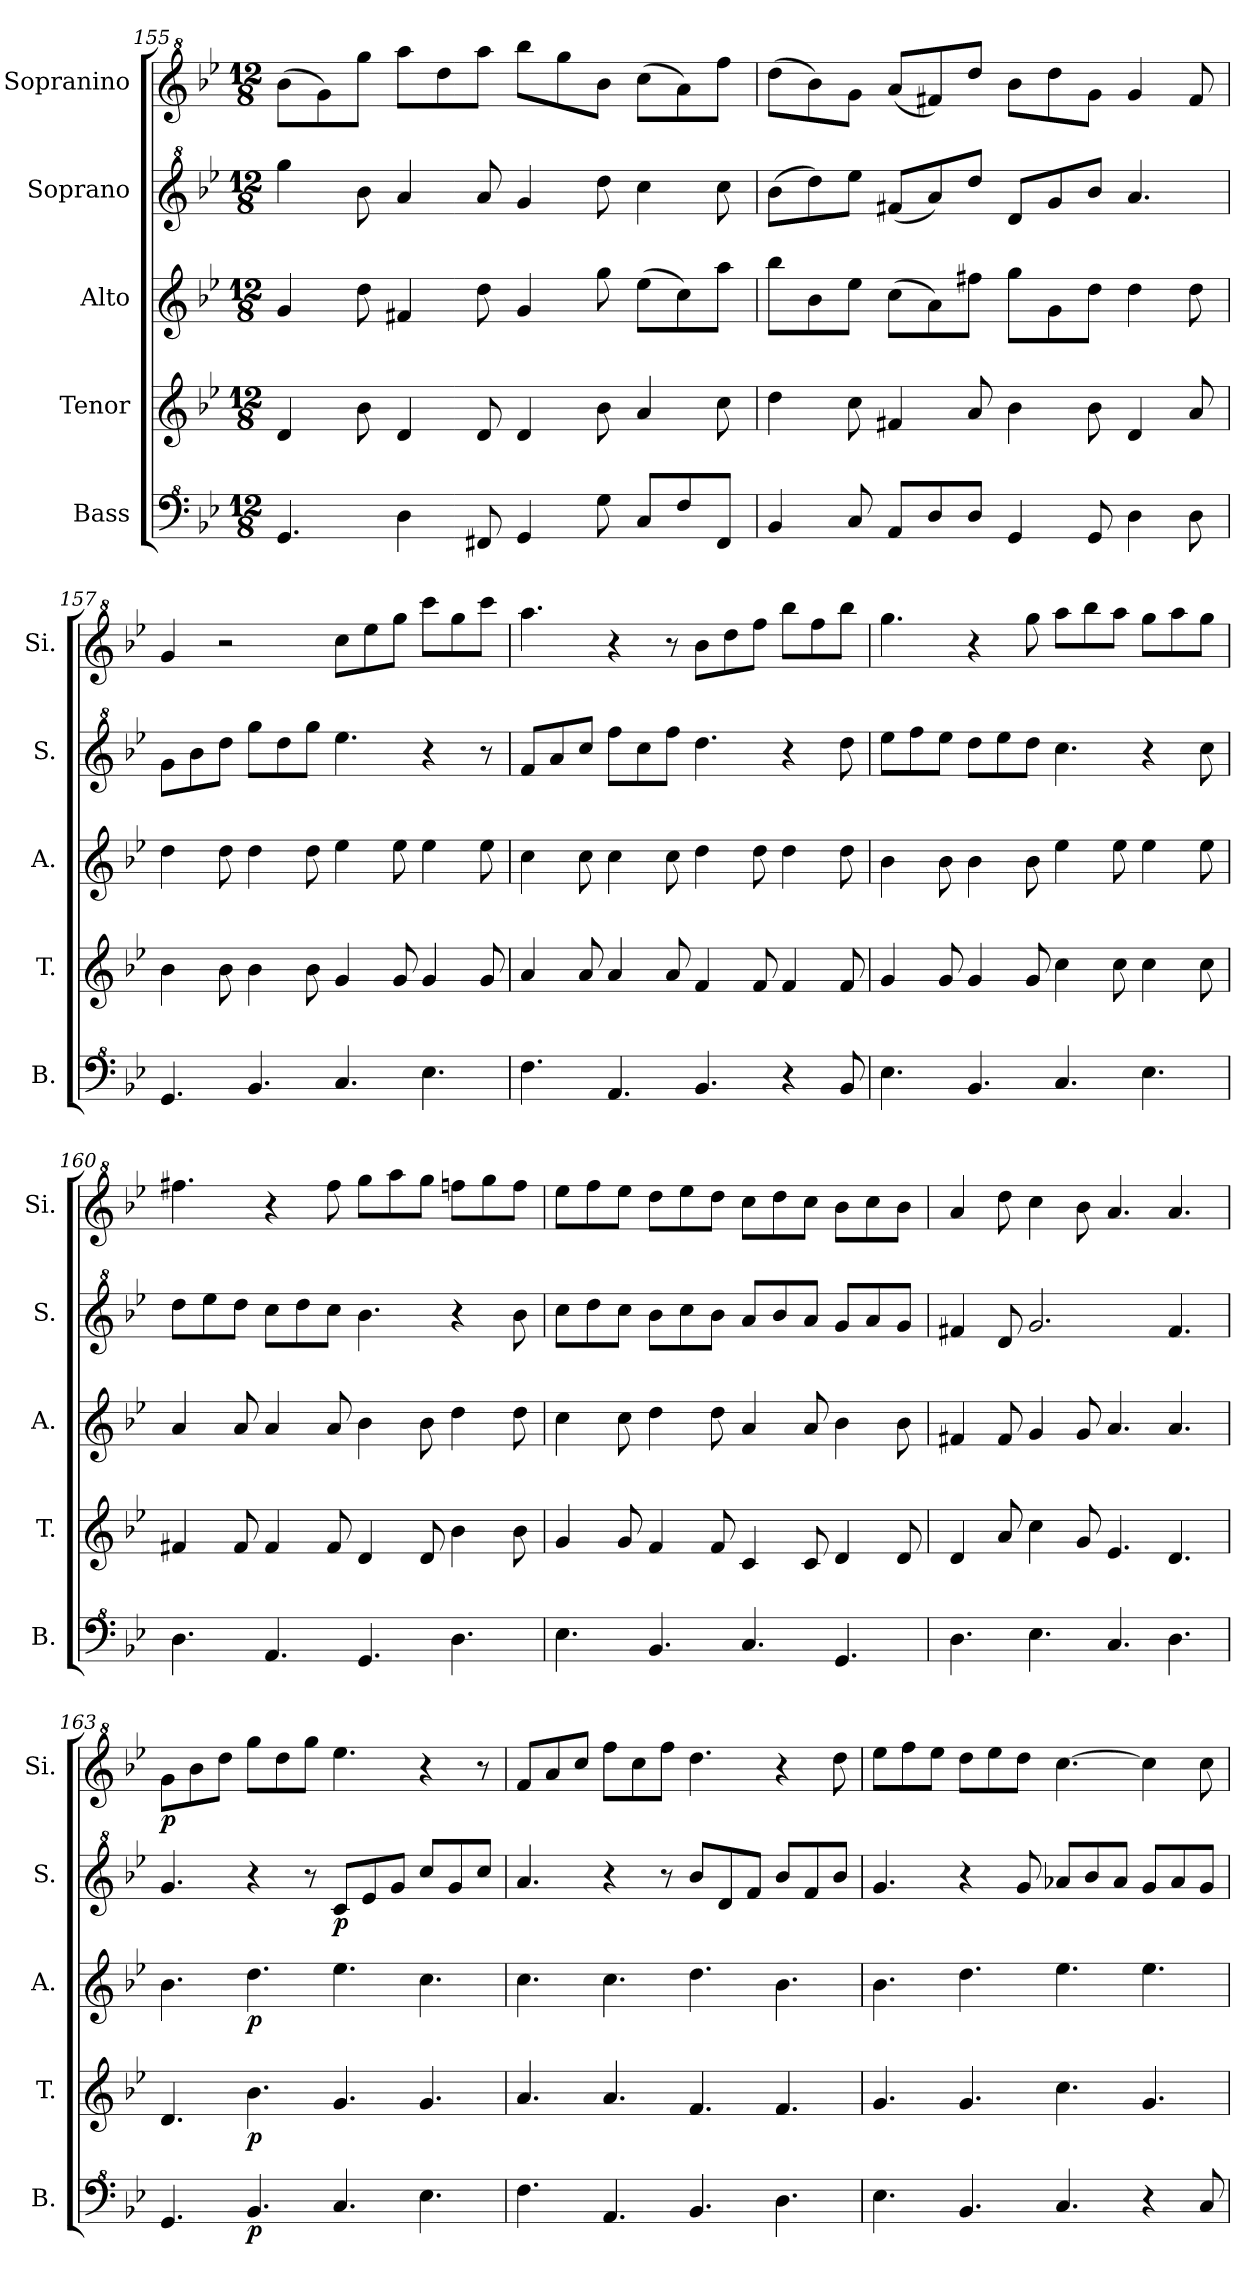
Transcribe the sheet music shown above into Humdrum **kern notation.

**kern	**dynam	**kern	**dynam	**kern	**dynam	**kern	**dynam	**kern	**dynam
*part5	*part5	*part4	*part4	*part3	*part3	*part2	*part2	*part1	*part1
*staff5	*staff5	*staff4	*staff4	*staff3	*staff3	*staff2	*staff2	*staff1	*staff1
*I"Bass	*	*I"Tenor	*	*I"Alto	*	*I"Soprano	*	*I"Sopranino	*
*I'B.	*	*I'T.	*	*I'A.	*	*I'S.	*	*I'Si.	*
!!LO:LB:g=z
*clefF^4	*	*clefG2	*	*clefG2	*	*clefG^2	*	*clefG^2	*
*k[b-e-]	*	*k[b-e-]	*	*k[b-e-]	*	*k[b-e-]	*	*k[b-e-]	*
*M12/8	*	*M12/8	*	*M12/8	*	*M12/8	*	*M12/8	*
=155	=155	=155	=155	=155	=155	=155	=155	=155	=155
4.G/	.	4d/	.	4g/	.	4ggg\	.	(>8bb-\L	.
.	.	.	.	.	.	.	.	8gg\)	.
.	.	8b-\	.	8dd\	.	8bb-\	.	8ggg\J	.
4d\	.	4d/	.	4f#X/	.	4aa/	.	8aaa\L	.
.	.	.	.	.	.	.	.	8ddd\	.
8F#X/	.	8d/	.	8dd\	.	8aa/	.	8aaa\J	.
4G/	.	4d/	.	4g/	.	4gg/	.	8bbb-\L	.
.	.	.	.	.	.	.	.	8ggg\	.
8g\	.	8b-\	.	8gg\	.	8ddd\	.	8bb-\J	.
8c/L	.	4a/	.	(>8ee-\L	.	4ccc\	.	(>8ccc\L	.
8f/	.	.	.	8cc\)	.	.	.	8aa\)	.
8F#/J	.	8cc\	.	8aa\J	.	8ccc\	.	8fff\J	.
=156	=156	=156	=156	=156	=156	=156	=156	=156	=156
4B-/	.	4dd\	.	8bb-\L	.	(>8bb-\L	.	(>8ddd\L	.
.	.	.	.	8b-\	.	8ddd\)	.	8bb-\)	.
8c/	.	8cc\	.	8ee-\J	.	8eee-\J	.	8gg\J	.
8A/L	.	4f#X/	.	(>8cc\L	.	(8ff#X/L	.	(8aa/L	.
8d/	.	.	.	8a\)	.	8aa/)	.	8ff#X/)	.
8d/J	.	8a/	.	8ff#X\J	.	8ddd/J	.	8ddd/J	.
4G/	.	4b-\	.	8gg\L	.	8dd/L	.	8bb-\L	.
.	.	.	.	8g\	.	8gg/	.	8ddd\	.
8G/	.	8b-\	.	8dd\J	.	8bb-/J	.	8gg\J	.
4d\	.	4d/	.	4dd\	.	4.aa/	.	4gg/	.
8d\	.	8a/	.	8dd\	.	.	.	8ff#/	.
=157	=157	=157	=157	=157	=157	=157	=157	=157	=157
4.G/	.	4b-\	.	4dd\	.	8gg\L	.	4gg/	.
.	.	.	.	.	.	8bb-\	.	.	.
.	.	8b-\	.	8dd\	.	8ddd\J	.	2r	.
4.B-/	.	4b-\	.	4dd\	.	8ggg\L	.	.	.
.	.	.	.	.	.	8ddd\	.	.	.
.	.	8b-\	.	8dd\	.	8ggg\J	.	.	.
4.c/	.	4g/	.	4ee-\	.	4.eee-\	.	8ccc\L	.
.	.	.	.	.	.	.	.	8eee-\	.
.	.	8g/	.	8ee-\	.	.	.	8ggg\J	.
4.e-\	.	4g/	.	4ee-\	.	4r	.	8cccc\L	.
.	.	.	.	.	.	.	.	8ggg\	.
.	.	8g/	.	8ee-\	.	8r	.	8cccc\J	.
=158	=158	=158	=158	=158	=158	=158	=158	=158	=158
4.f\	.	4a/	.	4cc\	.	8ff/L	.	4.aaa\	.
.	.	.	.	.	.	8aa/	.	.	.
.	.	8a/	.	8cc\	.	8ccc/J	.	.	.
4.A/	.	4a/	.	4cc\	.	8fff\L	.	4r	.
.	.	.	.	.	.	8ccc\	.	.	.
.	.	8a/	.	8cc\	.	8fff\J	.	8r	.
4.B-/	.	4f/	.	4dd\	.	4.ddd\	.	8bb-\L	.
.	.	.	.	.	.	.	.	8ddd\	.
.	.	8f/	.	8dd\	.	.	.	8fff\J	.
4r	.	4f/	.	4dd\	.	4r	.	8bbb-\L	.
.	.	.	.	.	.	.	.	8fff\	.
8B-/	.	8f/	.	8dd\	.	8ddd\	.	8bbb-\J	.
=159	=159	=159	=159	=159	=159	=159	=159	=159	=159
4.e-\	.	4g/	.	4b-\	.	8eee-\L	.	4.ggg\	.
.	.	.	.	.	.	8fff\	.	.	.
.	.	8g/	.	8b-\	.	8eee-\J	.	.	.
4.B-/	.	4g/	.	4b-\	.	8ddd\L	.	4r	.
.	.	.	.	.	.	8eee-\	.	.	.
.	.	8g/	.	8b-\	.	8ddd\J	.	8ggg\	.
4.c/	.	4cc\	.	4ee-\	.	4.ccc\	.	8aaa\L	.
.	.	.	.	.	.	.	.	8bbb-\	.
.	.	8cc\	.	8ee-\	.	.	.	8aaa\J	.
4.e-\	.	4cc\	.	4ee-\	.	4r	.	8ggg\L	.
.	.	.	.	.	.	.	.	8aaa\	.
.	.	8cc\	.	8ee-\	.	8ccc\	.	8ggg\J	.
=160	=160	=160	=160	=160	=160	=160	=160	=160	=160
4.d\	.	4f#X/	.	4a/	.	8ddd\L	.	4.fff#X\	.
.	.	.	.	.	.	8eee-\	.	.	.
.	.	8f#/	.	8a/	.	8ddd\J	.	.	.
4.A/	.	4f#/	.	4a/	.	8ccc\L	.	4r	.
.	.	.	.	.	.	8ddd\	.	.	.
.	.	8f#/	.	8a/	.	8ccc\J	.	8fff#\	.
4.G/	.	4d/	.	4b-\	.	4.bb-\	.	8ggg\L	.
.	.	.	.	.	.	.	.	8aaa\	.
.	.	8d/	.	8b-\	.	.	.	8ggg\J	.
4.d\	.	4b-\	.	4dd\	.	4r	.	8fffn\L	.
.	.	.	.	.	.	.	.	8ggg\	.
.	.	8b-\	.	8dd\	.	8bb-\	.	8fff\J	.
!!LO:LB:g=z
=161	=161	=161	=161	=161	=161	=161	=161	=161	=161
4.e-\	.	4g/	.	4cc\	.	8ccc\L	.	8eee-\L	.
.	.	.	.	.	.	8ddd\	.	8fff\	.
.	.	8g/	.	8cc\	.	8ccc\J	.	8eee-\J	.
4.B-/	.	4f/	.	4dd\	.	8bb-\L	.	8ddd\L	.
.	.	.	.	.	.	8ccc\	.	8eee-\	.
.	.	8f/	.	8dd\	.	8bb-\J	.	8ddd\J	.
4.c/	.	4c/	.	4a/	.	8aa/L	.	8ccc\L	.
.	.	.	.	.	.	8bb-/	.	8ddd\	.
.	.	8c/	.	8a/	.	8aa/J	.	8ccc\J	.
4.G/	.	4d/	.	4b-\	.	8gg/L	.	8bb-\L	.
.	.	.	.	.	.	8aa/	.	8ccc\	.
.	.	8d/	.	8b-\	.	8gg/J	.	8bb-\J	.
=162	=162	=162	=162	=162	=162	=162	=162	=162	=162
4.d\	.	4d/	.	4f#X/	.	4ff#X/	.	4aa/	.
.	.	8a/	.	8f#/	.	8dd/	.	8ddd\	.
4.e-\	.	4cc\	.	4g/	.	2.gg/	.	4ccc\	.
.	.	8g/	.	8g/	.	.	.	8bb-\	.
4.c/	.	4.e-/	.	4.a/	.	.	.	4.aa/	.
4.d\	.	4.d/	.	4.a/	.	4.ff#/	.	4.aa/	.
=163	=163	=163	=163	=163	=163	=163	=163	=163	=163
!	!	!	!	!	!	!	!	!	!LO:DY:b
4.G/	.	4.d/	.	4.b-\	.	4.gg/	.	8gg\L	p
.	.	.	.	.	.	.	.	8bb-\	.
.	.	.	.	.	.	.	.	8ddd\J	.
!	!LO:DY:b	!	!LO:DY:b	!	!LO:DY:b	!	!	!	!
4.B-/	p	4.b-\	p	4.dd\	p	4r	.	8ggg\L	.
.	.	.	.	.	.	.	.	8ddd\	.
.	.	.	.	.	.	8r	.	8ggg\J	.
!	!	!	!	!	!	!	!LO:DY:b	!	!
4.c/	.	4.g/	.	4.ee-\	.	8cc/L	p	4.eee-\	.
.	.	.	.	.	.	8ee-/	.	.	.
.	.	.	.	.	.	8gg/J	.	.	.
4.e-\	.	4.g/	.	4.cc\	.	8ccc/L	.	4r	.
.	.	.	.	.	.	8gg/	.	.	.
.	.	.	.	.	.	8ccc/J	.	8r	.
=164	=164	=164	=164	=164	=164	=164	=164	=164	=164
4.f\	.	4.a/	.	4.cc\	.	4.aa/	.	8ff/L	.
.	.	.	.	.	.	.	.	8aa/	.
.	.	.	.	.	.	.	.	8ccc/J	.
4.A/	.	4.a/	.	4.cc\	.	4r	.	8fff\L	.
.	.	.	.	.	.	.	.	8ccc\	.
.	.	.	.	.	.	8r	.	8fff\J	.
4.B-/	.	4.f/	.	4.dd\	.	8bb-/L	.	4.ddd\	.
.	.	.	.	.	.	8dd/	.	.	.
.	.	.	.	.	.	8ff/J	.	.	.
4.d\	.	4.f/	.	4.b-\	.	8bb-/L	.	4r	.
.	.	.	.	.	.	8ff/	.	.	.
.	.	.	.	.	.	8bb-/J	.	8ddd\	.
=165	=165	=165	=165	=165	=165	=165	=165	=165	=165
4.e-\	.	4.g/	.	4.b-\	.	4.gg/	.	8eee-\L	.
.	.	.	.	.	.	.	.	8fff\	.
.	.	.	.	.	.	.	.	8eee-\J	.
4.B-/	.	4.g/	.	4.dd\	.	4r	.	8ddd\L	.
.	.	.	.	.	.	.	.	8eee-\	.
.	.	.	.	.	.	8gg/	.	8ddd\J	.
4.c/	.	4.cc\	.	4.ee-\	.	8aa-X/L	.	[4.ccc\	.
.	.	.	.	.	.	8bb-/	.	.	.
.	.	.	.	.	.	8aa-/J	.	.	.
4r	.	4.g/	.	4.ee-\	.	8gg/L	.	4ccc\]	.
.	.	.	.	.	.	8aa-/	.	.	.
8c/	.	.	.	.	.	8gg/J	.	8ccc\	.
=	=	=	=	=	=	=	=	=	=
*-	*-	*-	*-	*-	*-	*-	*-	*-	*-
